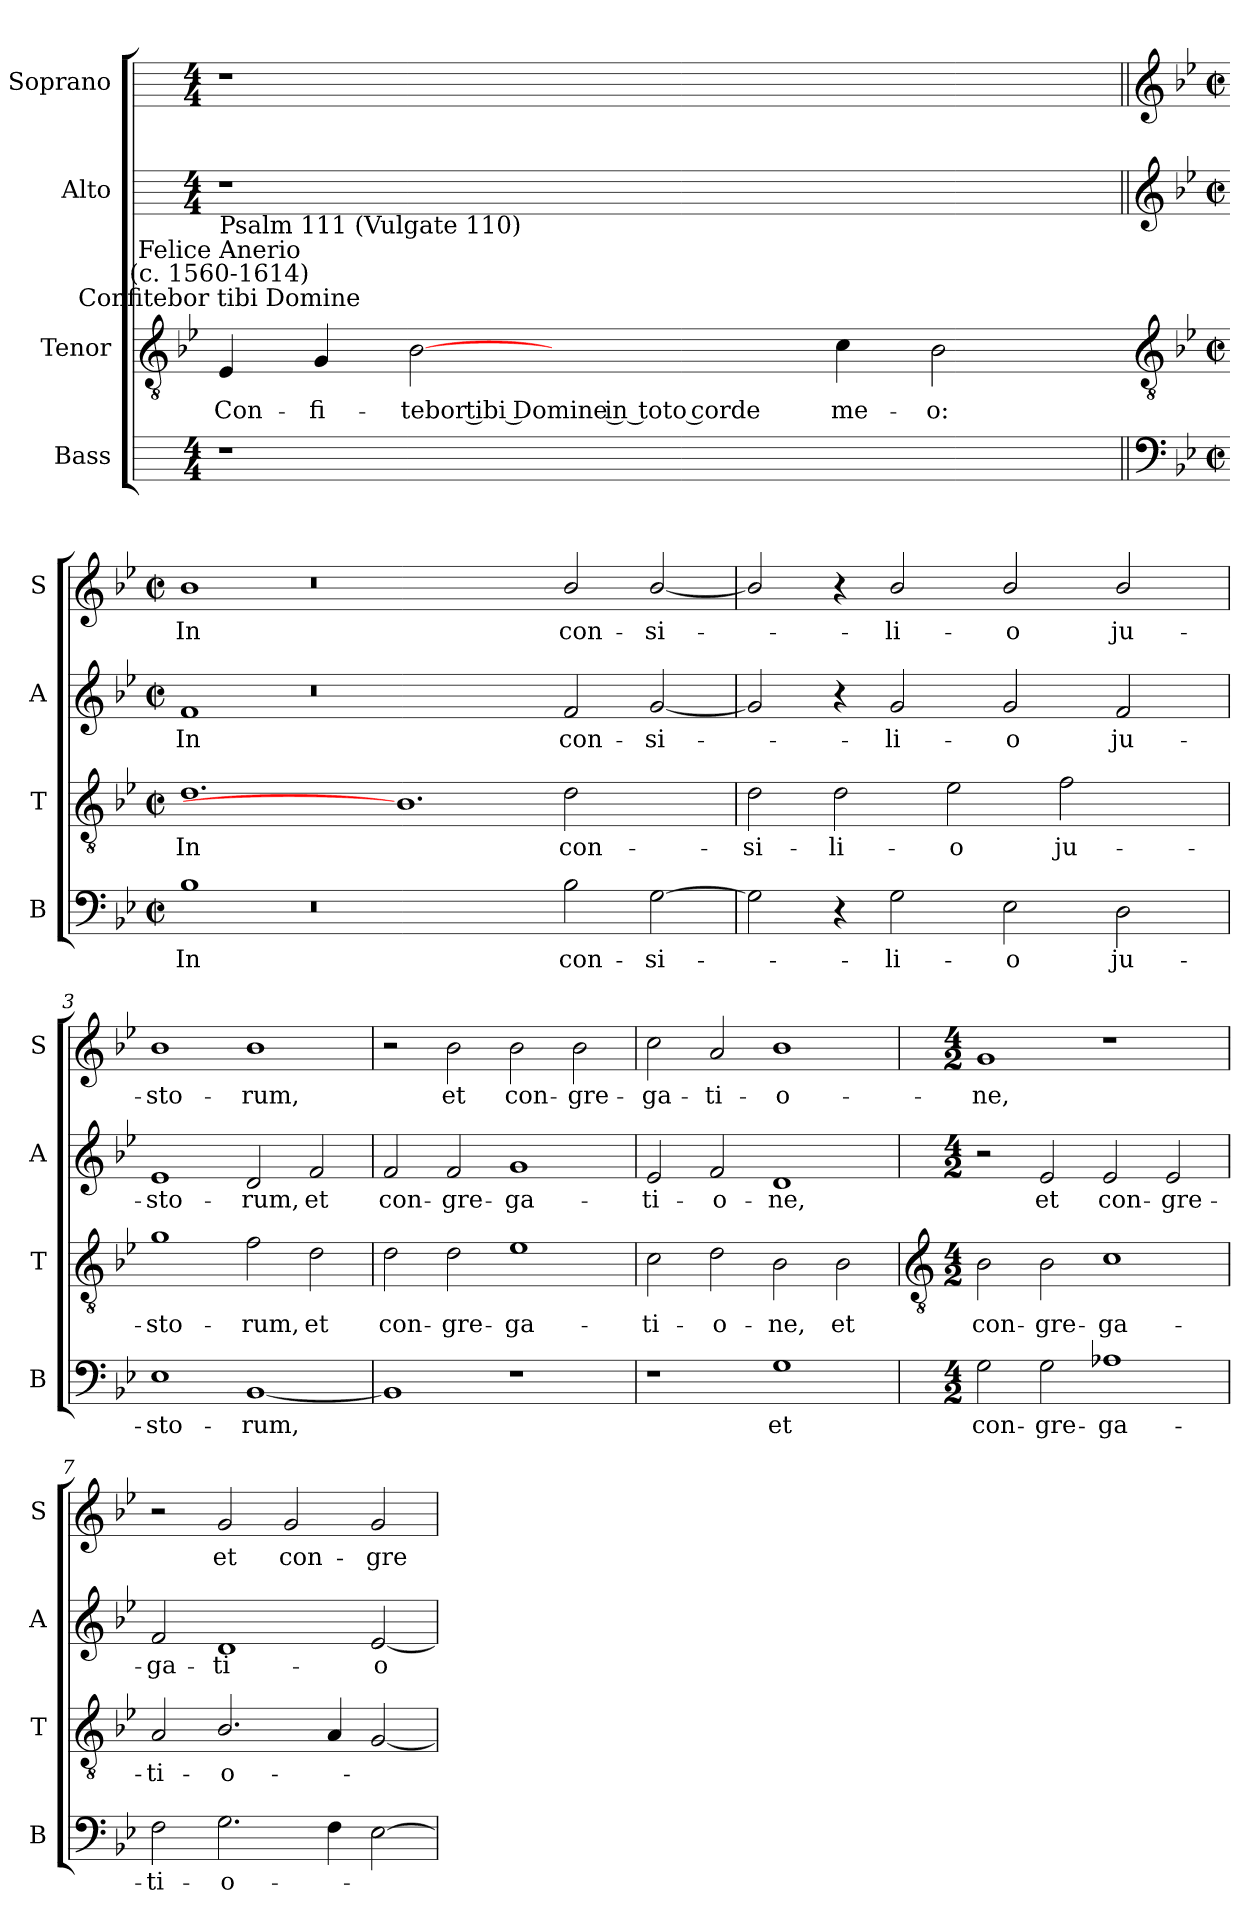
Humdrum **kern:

**kern	**text	**kern	**text	**kern	**text	**kern	**text
*part4	*part4	*part3	*part3	*part2	*part2	*part1	*part1
*staff4	*staff4	*staff3	*staff3	*staff2	*staff2	*staff1	*staff1
*I"Bass	*	*I"Tenor	*	*I"Alto	*	*I"Soprano	*
*I'B	*	*I'T	*	*I'A	*	*I'S	*
*	*	*clefGv2	*	*	*	*	*
*	*	*k[b-e-]	*	*	*	*	*
*	*	*B-:	*	*	*	*	*
*M4/4	*	*	*	*M4/4	*	*M4/4	*
=	=	=	=	=	=	=	=
!	!	!LO:TX:a:cj:t=Confitebor tibi Domine	!	!	!	!	!
!	!	!LO:TX:a:cj:t=Felice Anerio\n(c. 1560-1614)	!	!	!	!	!
!	!	!LO:TX:a:t=Psalm 111 (Vulgate 110)	!	!	!	!	!
!	!	!	!LO:LY:b	!	!	!	!
1r	.	4E-	Con-	1r	.	1r	.
!	!	!	!LO:LY:b	!	!	!	!
.	.	4G	-fi-	.	.	.	.
!	!	!	!LO:LY:b	!	!	!	!
.	.	[2B-	-tebor tibi Domine in toto corde	.	.	.	.
0ryy	.	1.ryy	.	0ryy	.	0ryy	.
!	!	!	!LO:LY:b	!	!	!	!
.	.	4c	me-	.	.	.	.
!	!	!	!LO:LY:b	!	!	!	!
.	.	2B-	-o:	.	.	.	.
4ryy	.	.	.	4ryy	.	4ryy	.
!!LO:LB:g=z
=1||	=1||	=1-	=1||	=1||	=1||	=1||	=1||
*clefF4	*	*clefGv2	*	*clefG2	*	*clefG2	*
*k[b-e-]	*	*	*	*k[b-e-]	*	*k[b-e-]	*
*B-:	*	*	*	*B-:	*	*B-:	*
*M4/2	*	*M4/2	*	*M4/2	*	*M4/2	*
*met(c|)	*	*met(c|)	*	*met(c|)	*	*met(c|)	*
!	!LO:LY:b	!	!LO:LY:b	!	!LO:LY:b	!	!LO:LY:b
1B-	In	1.d	In	1f	In	1b-	In
0r	.	.	.	0r	.	0r	.
.	.	1.B-]	.	.	.	.	.
!	!LO:LY:b	!	!LO:LY:b	!	!LO:LY:b	!	!LO:LY:b
2B-	con-	2d	con-	2f	con-	2b-/	con-
!	!LO:LY:b	!	!	!	!LO:LY:b	!	!LO:LY:b
[2G	-si-	2ryy	.	[2g	-si-	[2b-/	-si-
=2	=2	=2	=2	=2	=2	=2	=2
!	!	!	!LO:LY:b	!	!	!	!
2G]	.	2d	-si-	2g]	.	2b-/]	.
!	!	!	!LO:LY:b	!	!	!	!
4r	.	2d	-li-	4r	.	4r	.
!	!LO:LY:b	!	!	!	!LO:LY:b	!	!LO:LY:b
2G	li-	.	.	2g	li-	2b-/	li-
!	!	!	!LO:LY:b	!	!	!	!
.	.	2e-	-o	.	.	.	.
!	!LO:LY:b	!	!	!	!LO:LY:b	!	!LO:LY:b
2E-	-o	.	.	2g	-o	2b-/	-o
!	!	!	!LO:LY:b	!	!	!	!
.	.	2f	ju-	.	.	.	.
!	!LO:LY:b	!	!	!	!LO:LY:b	!	!LO:LY:b
2D	ju-	.	.	2f	ju-	2b-/	ju-
.	.	4ryy	.	.	.	.	.
=3	=3	=3	=3	=3	=3	=3	=3
!	!LO:LY:b	!	!LO:LY:b	!	!LO:LY:b	!	!LO:LY:b
1E-	-sto-	1g	-sto-	1e-	-sto-	1b-	-sto-
!	!LO:LY:b	!	!LO:LY:b	!	!LO:LY:b	!	!LO:LY:b
[1BB-	-rum,	2f	-rum,	2d	-rum,	1b-	-rum,
!	!	!	!LO:LY:b	!	!LO:LY:b	!	!
.	.	2d	et	2f	et	.	.
=4	=4	=4	=4	=4	=4	=4	=4
!	!	!	!LO:LY:b	!	!LO:LY:b	!	!
1BB-]	.	2d	con-	2f	con-	2r	.
!	!	!	!LO:LY:b	!	!LO:LY:b	!	!LO:LY:b
.	.	2d	-gre-	2f	-gre-	2b-	et
!	!	!	!LO:LY:b	!	!LO:LY:b	!	!LO:LY:b
1r	.	1e-	-ga-	1g	-ga-	2b-	con-
!	!	!	!	!	!	!	!LO:LY:b
.	.	.	.	.	.	2b-	-gre-
=5	=5	=5	=5	=5	=5	=5	=5
!	!	!	!LO:LY:b	!	!LO:LY:b	!	!LO:LY:b
1r	.	2c	-ti-	2e-	-ti-	2cc	-ga-
!	!	!	!LO:LY:b	!	!LO:LY:b	!	!LO:LY:b
.	.	2d	-o-	2f	-o-	2a	-ti-
!	!LO:LY:b	!	!LO:LY:b	!	!LO:LY:b	!	!LO:LY:b
1G	et	2B-	-ne,	1d	-ne,	1b-	-o-
!	!	!	!LO:LY:b	!	!	!	!
.	.	2B-	et	.	.	.	.
!!LO:LB:g=z
=6	=6	=6	=6	=6	=6	=6	=6
*	*	*clefGv2	*	*	*	*	*
*M4/2	*	*M4/2	*	*M4/2	*	*M4/2	*
!	!LO:LY:b	!	!LO:LY:b	!	!	!	!LO:LY:b
2G	con-	2B-	con-	2r	.	1g	-ne,
!	!LO:LY:b	!	!LO:LY:b	!	!LO:LY:b	!	!
2G	-gre-	2B-	-gre-	2e-	et	.	.
!	!LO:LY:b	!	!LO:LY:b	!	!LO:LY:b	!	!
1A-X	-ga-	1c	-ga-	2e-	con-	1r	.
!	!	!	!	!	!LO:LY:b	!	!
.	.	.	.	2e-	-gre-	.	.
=7	=7	=7	=7	=7	=7	=7	=7
!	!LO:LY:b	!	!LO:LY:b	!	!LO:LY:b	!	!
2F	-ti-	2A	-ti-	2f	-ga-	2r	.
!	!LO:LY:b	!	!LO:LY:b	!	!LO:LY:b	!	!LO:LY:b
2.G	-o-	2.B-/	-o-	1d	-ti-	2g	et
!	!	!	!	!	!	!	!LO:LY:b
.	.	.	.	.	.	2g	con-
4F	.	4A/	.	.	.	.	.
!	!	!	!	!	!LO:LY:b	!	!LO:LY:b
[2E-	.	[2G	.	[2e-	-o-	2g	-gre-
=	=	=	=	=	=	=	=
*-	*-	*-	*-	*-	*-	*-	*-
